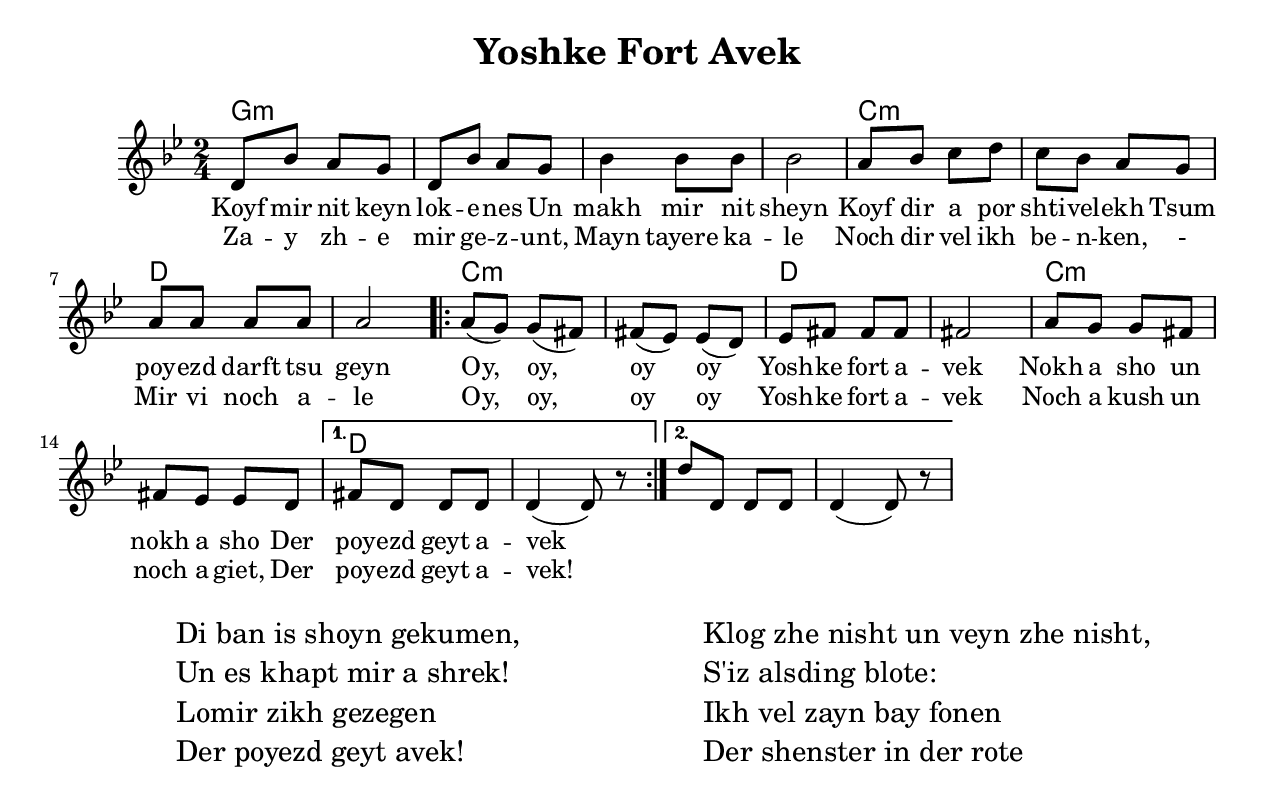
\version "2.18.0"
\include "english.ly"
\paper{
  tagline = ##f
  print-all-headers = ##t
  #(set-paper-size "letter")
}
date = #(strftime "%d-%m-%Y" (localtime (current-time)))

%\markup{ \italic{ " Updated " \date  }  }

%\markup{ Got something to say? }

global = {
  \clef treble
  \key a \minor
  \time 2/4
  \set Score.markFormatter = #format-mark-box-alphabet
}

%#################################### Melody ########################
melody = \transpose e d \relative c' {
  \global
  %\partial 16*3 a16 d f   %lead in notes
  e8 c' b a
  e8 c' b a
  c4 c8 c
  c2

  b8 c d e
  d8 c b a
  b8 b b b
  b2

  \repeat volta 2 {
    b8(a) a (gs)
    gs8(f) f(e)
    f8 gs gs gs
    gs2
    b8 a a gs
    gs8 f f e
  }
  \alternative {
    {
      gs8 e e e
      e4(e8) r
    }
    {
      e'8 e,e e
      e4 (e8)r
    }
  }



}
%################################# Lyrics #####################
\addlyrics{

  Koyf mir nit keyn lok -- e -- nes
  Un makh mir nit sheyn
  Koyf dir a por shti -- vel -- ekh
  Tsum poy -- ezd darft tsu geyn

  Oy, oy, oy oy
  Yosh  -- ke fort a  -- vek
  Nokh a sho un nokh a sho
  Der poy -- ezd geyt a -- vek
}
\addlyrics {
  Za -- y zh -- e mir ge -- z -- unt,
  Mayn tayere ka -- le
  Noch dir vel ikh be -- n -- ken,
  - Mir vi noch  2 a -- le

  Oy, oy, oy oy
  Yosh  -- ke fort a  -- vek
  Noch a kush un noch a giet,
  Der poy -- ezd geyt a -- vek!

}





%################################# Chords #######################
harmonies = \transpose e d \chordmode {
  a2*4:m
  d2*2:m
  e2*2
  %b
  d2*2:m
  e2*2
  d2*2:m
  e1*4
}

\score {
  <<
    \new ChordNames {
      \set chordChanges = ##t
      #(set-paper-size "letter")
      #(set-paper-size "letter")
      \harmonies
    }
    \new Staff
    \melody
  >>
  \header{
    title= "Yoshke Fort Avek"
    subtitle=""
    composer= ""
    instrument =""
    arranger= ""
  }
  \layout{indent = 1.0\cm}
  \midi {
    \tempo 4 = 120

    % \midi { }
  }
}

% more verses:
%\markup{}
\markup {
  \fontsize #2
  \fill-line {
    \hspace #0.1 % distance from left margin
    \column {
      \line {
        ""
        \column {
          "\n"
          "Di ban is shoyn gekumen,"
          "Un es khapt mir a shrek!"
          "Lomir zikh gezegen"
          "Der poyezd geyt avek!"

        }
      }
      \hspace #0.2 % vertical distance between verses
      \line {
        ""
        \column {
          ""
        }
      }
    }
    \hspace #0.1  % horiz. distance between columns
    \column {
      \line {
        ""
        \column {
          "\n"
          "Klog zhe nisht un veyn zhe nisht,"
          "S'iz alsding blote:"
          "Ikh vel zayn bay fonen"
          "Der shenster in der rote"
        }
      }
      \hspace #0.2 % distance between verses
      \line {
        ""
        \column {
          ""
        }
      }
    }
    \hspace #0.1 % distance to right margin
  }
}
